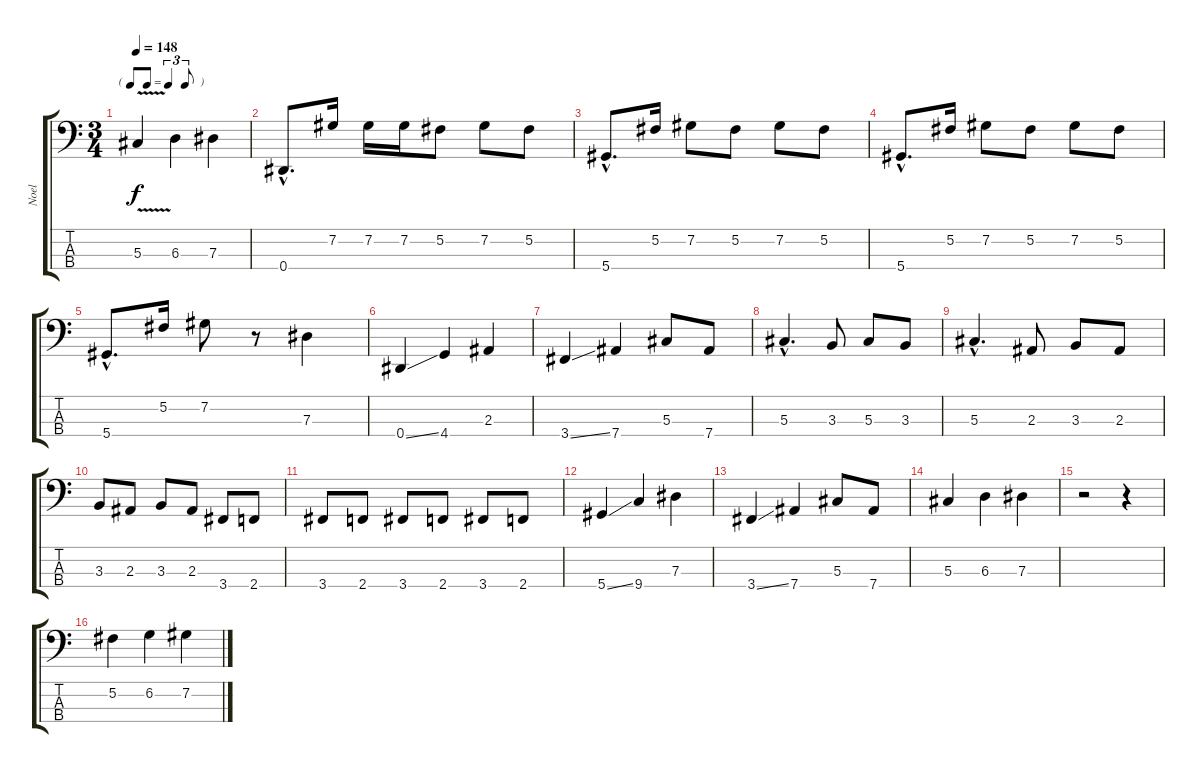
\track ("Noel" "Noel") {instrument electricbassfinger}
\staff {score tabs}
\tuning (Gb2 Db2 Ab1 Eb1) {hide}
\ts (3 4)
\tf triplet8th
\tempo 148
\clef f4
\ks c
5.3{v}.4{dy f} 6.3.4 7.3.4 |
0.4{hac}.8{d} 7.2.16 7.2.16 7.2.16 5.2.8 7.2.8 5.2.8 |
5.4{hac}.8{d} 5.2.16 7.2.8 5.2.8 7.2.8 5.2.8 |
5.4{hac}.8{d} 5.2.16 7.2.8 5.2.8 7.2.8 5.2.8 |
5.4{hac}.8{d} 5.2.16 7.2.8 r.8 7.3.4 |
0.4{ss}.4 4.4.4 2.3.4 |
3.4{ss}.4 7.4.4 5.3.8 7.4.8 |
5.3{hac}.4{d} 3.3.8 5.3.8 3.3.8 |
5.3{hac}.4{d} 2.3.8 3.3.8 2.3.8 |
3.3.8 2.3.8 3.3.8 2.3.8 3.4.8 2.4.8 |
3.4.8 2.4.8 3.4.8 2.4.8 3.4.8 2.4.8 |
5.4{ss}.4 9.4.4 7.3.4 |
3.4{ss}.4 7.4.4 5.3.8 7.4.8 |
5.3.4 6.3.4 7.3.4 |
r.2 r.4 |
5.2.4 6.2.4 7.2.4
